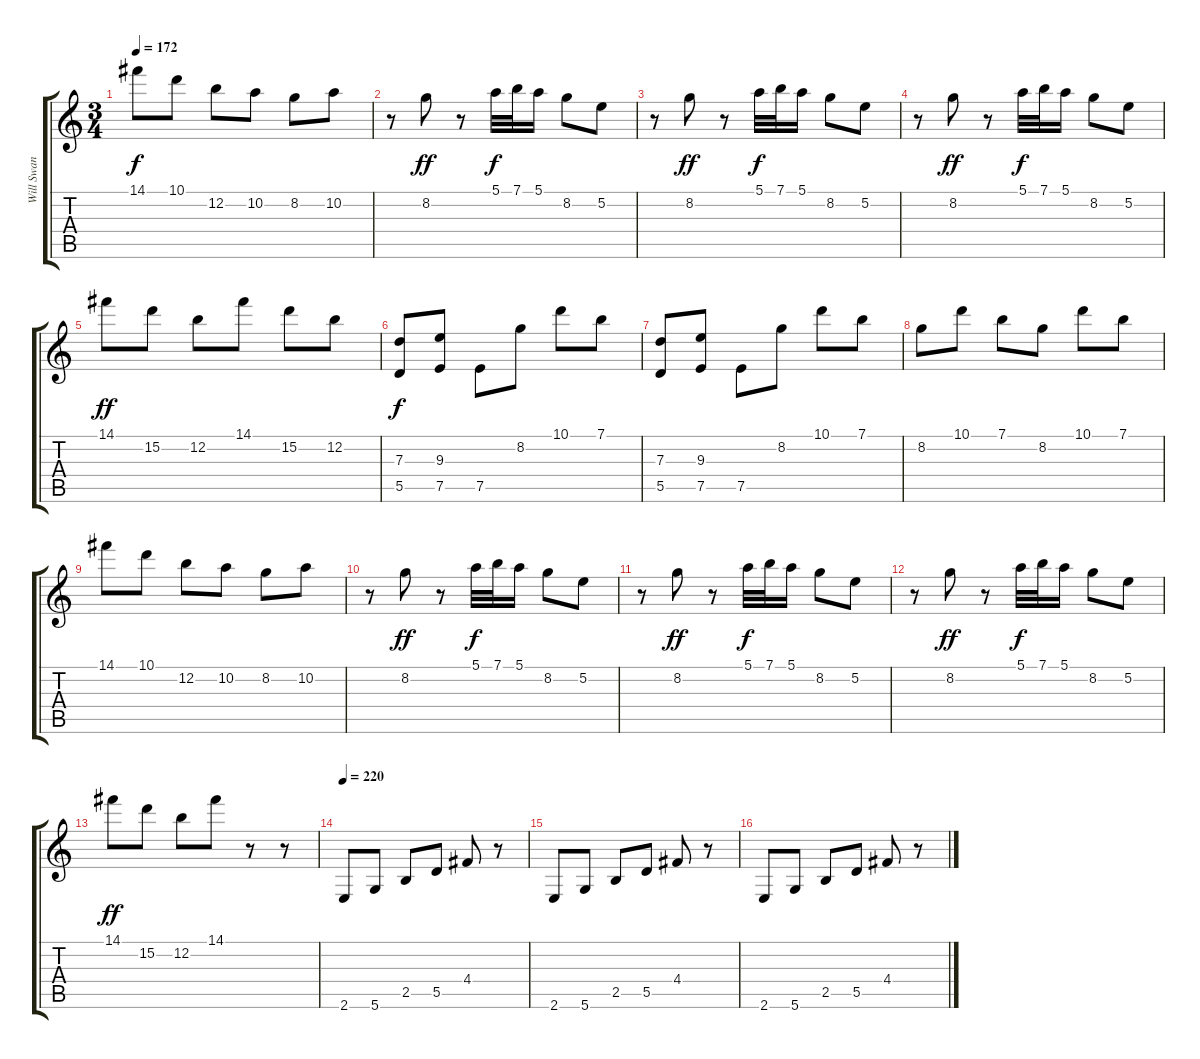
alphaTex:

\track ("Will Swan" "Will Swan") {instrument overdrivenguitar}
\staff {score tabs}
\tuning (E4 B3 G3 D3 A2 D2) {hide}
\ts (3 4)
\tempo 172
\clef g2
\ks c
14.1.8{dy f} 10.1.8 12.2.8 10.2.8 8.2.8 10.2.8 |
r.8 8.2.8{dy ff} r.8 5.1.32{dy f} 7.1.32 5.1.16 8.2.8 5.2.8 |
r.8 8.2.8{dy ff} r.8 5.1.32{dy f} 7.1.32 5.1.16 8.2.8 5.2.8 |
r.8 8.2.8{dy ff} r.8 5.1.32{dy f} 7.1.32 5.1.16 8.2.8 5.2.8 |
14.1.8{dy ff} 15.2.8 12.2.8 14.1.8 15.2.8 12.2.8 |
(7.3 5.5).8{dy f} (9.3 7.5).8 7.5.8 8.2.8 10.1.8 7.1.8 |
(7.3 5.5).8 (9.3 7.5).8 7.5.8 8.2.8 10.1.8 7.1.8 |
8.2.8 10.1.8 7.1.8 8.2.8 10.1.8 7.1.8 |
14.1.8 10.1.8 12.2.8 10.2.8 8.2.8 10.2.8 |
r.8 8.2.8{dy ff} r.8 5.1.32{dy f} 7.1.32 5.1.16 8.2.8 5.2.8 |
r.8 8.2.8{dy ff} r.8 5.1.32{dy f} 7.1.32 5.1.16 8.2.8 5.2.8 |
r.8 8.2.8{dy ff} r.8 5.1.32{dy f} 7.1.32 5.1.16 8.2.8 5.2.8 |
14.1.8{dy ff} 15.2.8 12.2.8 14.1.8 r.8 r.8 |
\tempo 220
2.6.8 5.6.8 2.5.8 5.5.8 4.4.8 r.8 |
2.6.8 5.6.8 2.5.8 5.5.8 4.4.8 r.8 |
2.6.8 5.6.8 2.5.8 5.5.8 4.4.8 r.8
